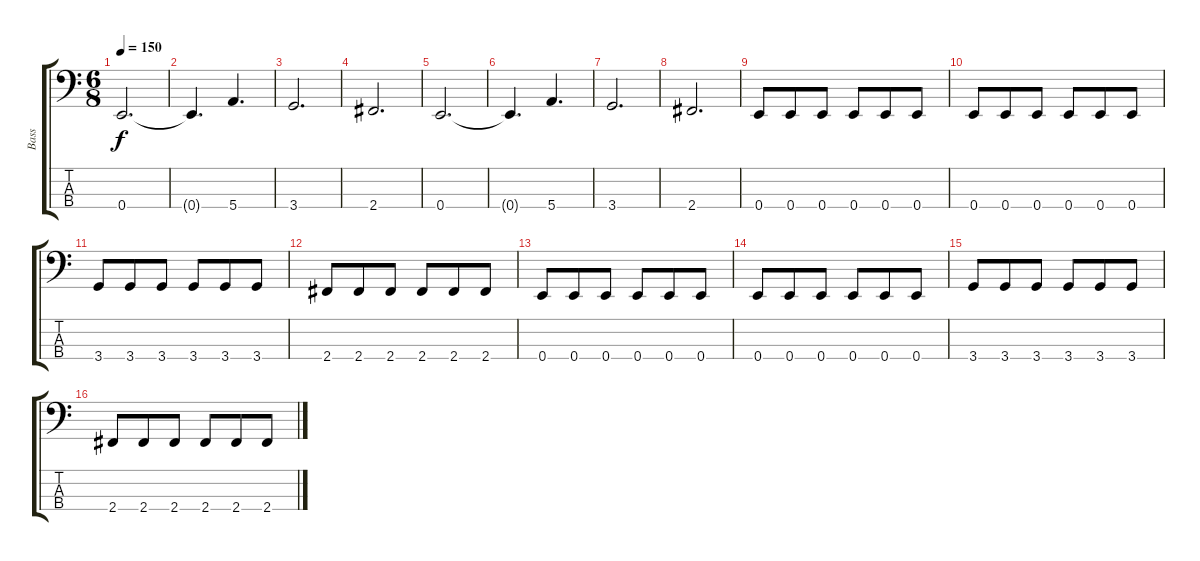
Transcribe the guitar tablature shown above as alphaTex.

\track ("Bass" "Bass") {instrument electricbassfinger}
\staff {score tabs}
\tuning (G2 D2 A1 E1) {hide}
\ts (6 8)
\tempo 150
\clef f4
\ks c
0.4.2{d dy f} |
0.4{t}.4{d} 5.4.4{d} |
3.4.2{d} |
2.4.2{d} |
0.4.2{d} |
0.4{t}.4{d} 5.4.4{d} |
3.4.2{d} |
2.4.2{d} |
0.4.8 0.4.8 0.4.8 0.4.8 0.4.8 0.4.8 |
0.4.8 0.4.8 0.4.8 0.4.8 0.4.8 0.4.8 |
3.4.8 3.4.8 3.4.8 3.4.8 3.4.8 3.4.8 |
2.4.8 2.4.8 2.4.8 2.4.8 2.4.8 2.4.8 |
0.4.8 0.4.8 0.4.8 0.4.8 0.4.8 0.4.8 |
0.4.8 0.4.8 0.4.8 0.4.8 0.4.8 0.4.8 |
3.4.8 3.4.8 3.4.8 3.4.8 3.4.8 3.4.8 |
2.4.8 2.4.8 2.4.8 2.4.8 2.4.8 2.4.8
